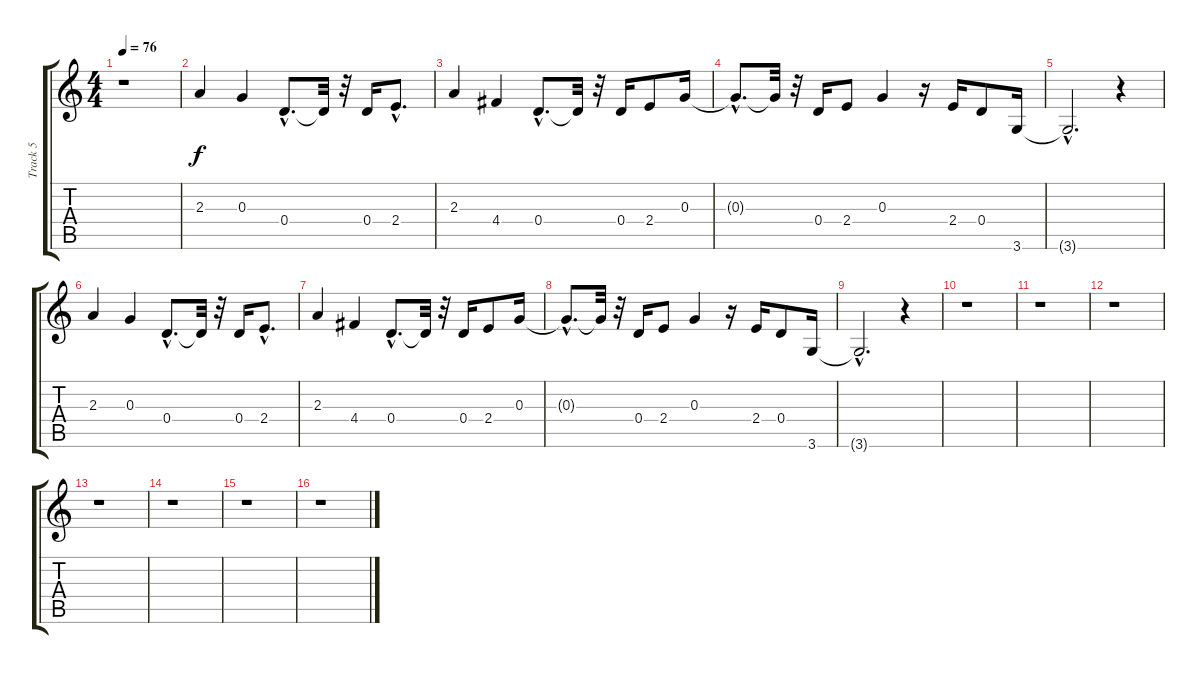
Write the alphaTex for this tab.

\track ("Track 5" "Track 5") {instrument distortionguitar}
\staff {score tabs}
\tuning (E4 B3 G3 D3 A2 E2) {hide}
\ts (4 4)
\tempo 76
\clef g2
\ks c
r.1{dy f} |
2.3.4 0.3.4 0.4{hac}.8{d} 0.4{t}.32 r.32 0.4.16 2.4{hac}.8{d} |
2.3.4 4.4.4 0.4{hac}.8{d} 0.4{t}.32 r.32 0.4.16 2.4.8 0.3.16 |
0.3{hac t}.8{d} 0.3{t}.32 r.32 0.4.16 2.4.8 0.3.4 r.16 2.4.16 0.4.8 3.6.16 |
3.6{hac t}.2{d} r.4 |
2.3.4 0.3.4 0.4{hac}.8{d} 0.4{t}.32 r.32 0.4.16 2.4{hac}.8{d} |
2.3.4 4.4.4 0.4{hac}.8{d} 0.4{t}.32 r.32 0.4.16 2.4.8 0.3.16 |
0.3{hac t}.8{d} 0.3{t}.32 r.32 0.4.16 2.4.8 0.3.4 r.16 2.4.16 0.4.8 3.6.16 |
3.6{hac t}.2{d} r.4 |
r.1 |
r.1 |
r.1 |
r.1 |
r.1 |
r.1 |
r.1
